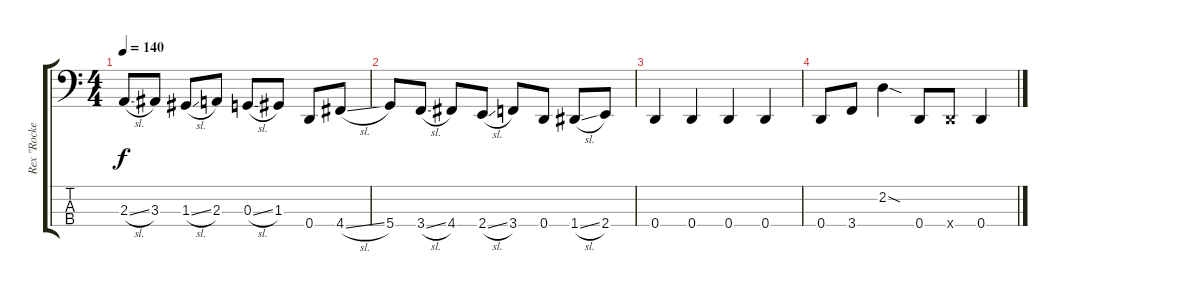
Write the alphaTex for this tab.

\track ("Rex \"Rocker\" Brown" "Rex \"Rocke") {instrument electricbassfinger}
\staff {score tabs}
\tuning (F2 C2 G1 D1) {hide}
\ts (4 4)
\tempo 140
\clef f4
\ks c
2.3{sl}.8{dy f} 3.3.8 1.3{sl}.8 2.3.8 0.3{sl}.8 1.3.8 0.4.8 4.4{sl}.8 |
5.4.8 3.4{sl}.8 4.4.8 2.4{sl}.8 3.4.8 0.4.8 1.4{sl}.8 2.4.8 |
0.4.4 0.4.4 0.4.4 0.4.4 |
0.4.8 3.4.8 2.2{sod}.4 0.4.8 0.4{x}.8 0.4.4
